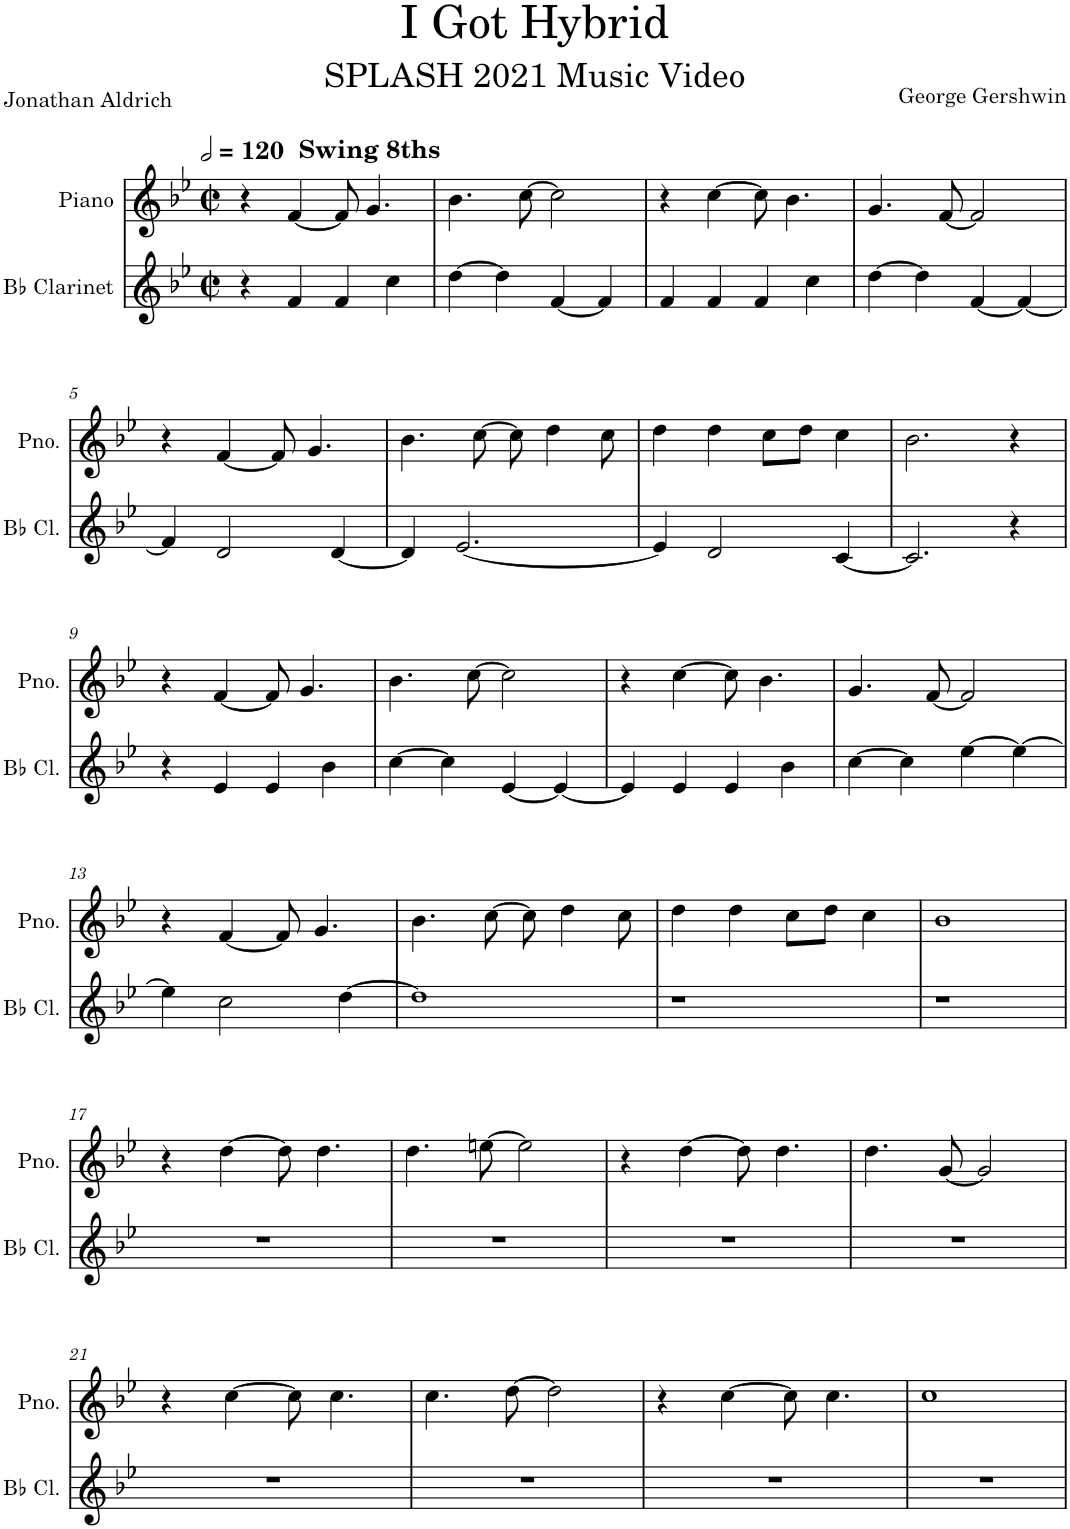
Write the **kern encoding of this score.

**kern	**kern
*part2	*part1
*staff2	*staff1
*I"Bb Clarinet	*I"Piano
*I'Bb Cl.	*I'Pno.
*clefG2	*clefG2
*Trd1c2	*
*k[b-e-]	*k[b-e-]
*M2/2	*M2/2
*met(c|)	*met(c|)
*MM240	*MM240
=1	=1
!	!LO:TX:a:B:t=Swing 8ths
4r	4r
4f/	[4f/
4f/	8f/]
.	4.g/
4cc\	.
=2	=2
[4dd\	4.b-\
4dd\]	.
.	[8cc\
[4f/	2cc\]
4f/]	.
=3	=3
4f/	4r
4f/	[4cc\
4f/	8cc\]
.	4.b-\
4cc\	.
=4	=4
[4dd\	4.g/
4dd\]	.
.	[8f/
[4f/	2f/]
4f/_	.
!!LO:LB:g=z
=5	=5
4f/]	4r
2d/	[4f/
.	8f/]
.	4.g/
[4d/	.
=6	=6
4d/]	4.b-\
[2.e-/	.
.	[8cc\
.	8cc\]
.	4dd\
.	8cc\
=7	=7
4e-/]	4dd\
2d/	4dd\
.	8cc\L
.	8dd\J
[4c/	4cc\
=8	=8
2.c/]	2.b-\
4r	4r
!!LO:LB:g=z
=9	=9
4r	4r
4e-/	[4f/
4e-/	8f/]
.	4.g/
4b-\	.
=10	=10
[4cc\	4.b-\
4cc\]	.
.	[8cc\
[4e-/	2cc\]
4e-/_	.
=11	=11
4e-/]	4r
4e-/	[4cc\
4e-/	8cc\]
.	4.b-\
4b-\	.
=12	=12
[4cc\	4.g/
4cc\]	.
.	[8f/
[4ee-\	2f/]
4ee-\_	.
!!LO:LB:g=z
=13	=13
4ee-\]	4r
2cc\	[4f/
.	8f/]
.	4.g/
[4dd\	.
=14	=14
1dd]	4.b-\
.	[8cc\
.	8cc\]
.	4dd\
.	8cc\
=15	=15
1r	4dd\
.	4dd\
.	8cc\L
.	8dd\J
.	4cc\
=16	=16
1r	1b-
!!LO:LB:g=z
=17	=17
1r	4r
.	[4dd\
.	8dd\]
.	4.dd\
=18	=18
1r	4.dd\
.	[8een\
.	2ee\]
=19	=19
1r	4r
.	[4dd\
.	8dd\]
.	4.dd\
=20	=20
1r	4.dd\
.	[8g/
.	2g/]
!!LO:LB:g=z
=21	=21
1r	4r
.	[4cc\
.	8cc\]
.	4.cc\
=22	=22
1r	4.cc\
.	[8dd\
.	2dd\]
=23	=23
1r	4r
.	[4cc\
.	8cc\]
.	4.cc\
=24	=24
1r	1cc
=	=
*-	*-
